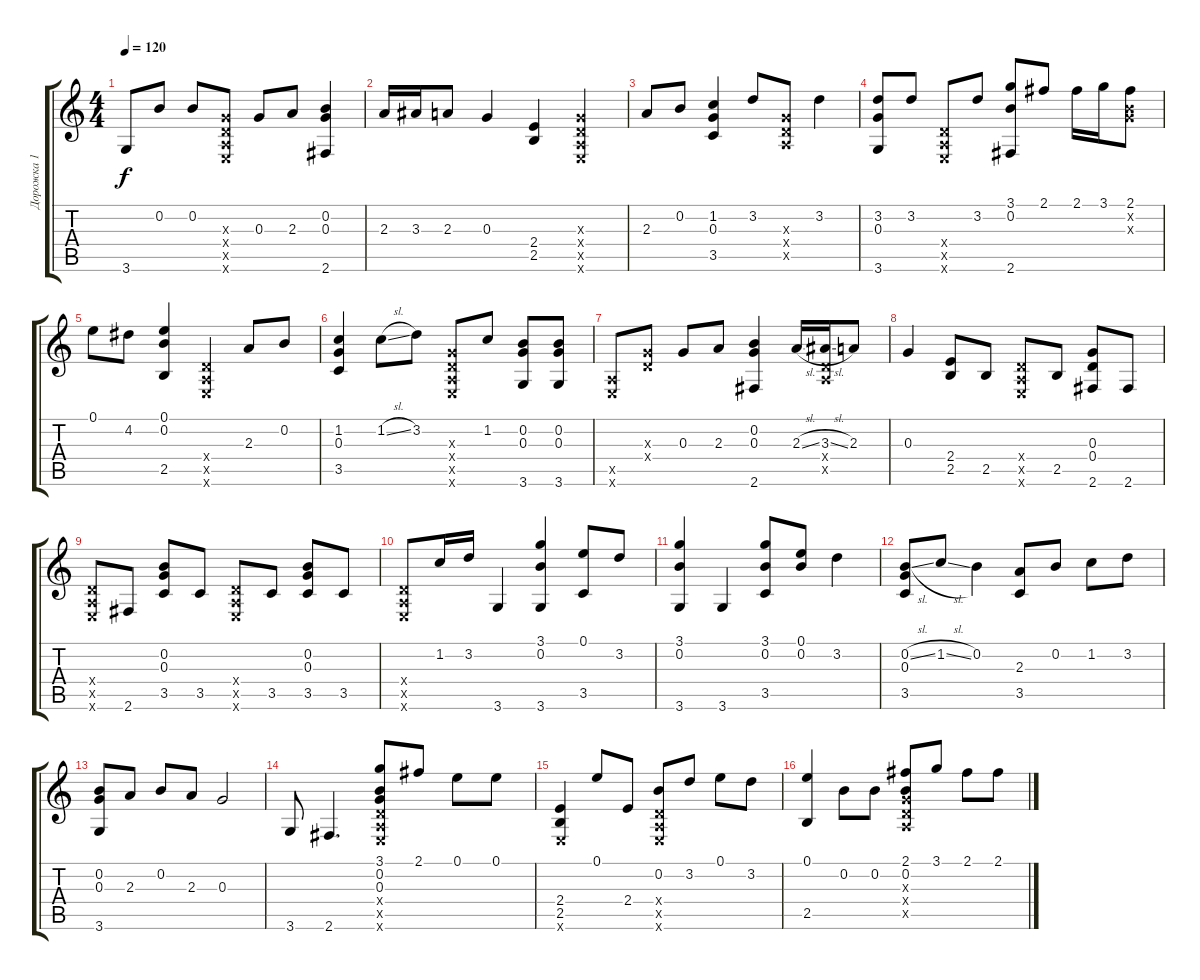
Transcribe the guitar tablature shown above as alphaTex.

\track ("Дорожка 1" "Дорожка 1") {instrument acousticguitarsteel}
\staff {score tabs}
\tuning (E4 B3 G3 D3 A2 E2) {hide}
\ts (4 4)
\tempo 120
\clef g2
\ks c
3.6.8{dy f} 0.2.8 0.2.8 (0.3{x} 0.4{x} 0.5{x} 0.6{x}).8 0.3.8 2.3.8 (0.2 0.3 2.6).4 |
2.3.16 3.3.16 2.3.8 0.3.4 (2.4 2.5).4 (0.3{x} 0.4{x} 0.5{x} 0.6{x}).4 |
2.3.8 0.2.8 (1.2 0.3 3.5).4 3.2.8 (0.3{x} 0.4{x} 0.5{x}).8 3.2.4 |
(3.2 0.3 3.6).8 3.2.8 (0.4{x} 0.5{x} 0.6{x}).8 3.2.8 (3.1 0.2 2.6).8 2.1.8 2.1.16 3.1.16 (2.1 0.2{x} 0.3{x}).8 |
0.1.8 4.2.8 (0.1 0.2 2.5).4 (0.4{x} 0.5{x} 0.6{x}).4 2.3.8 0.2.8 |
(1.2 0.3 3.5).4 1.2{sl}.8 3.2.8 (0.3{x} 0.4{x} 0.5{x} 0.6{x}).8 1.2.8 (0.2 0.3 3.6).8 (0.2 0.3 3.6).8 |
(0.5{x} 0.6{x}).8 (0.3{x} 0.4{x}).8 0.3.8 2.3.8 (0.2 0.3 2.6).4 2.3{sl}.16 (3.3{sl} 0.4{x} 0.5{x}).16 2.3.8 |
0.3.4 (2.4 2.5).8 2.5.8 (0.4{x} 0.5{x} 0.6{x}).8 2.5.8 (0.3 0.4 2.6).8 2.6.8 |
(0.4{x} 0.5{x} 0.6{x}).8 2.6.8 (0.2 0.3 3.5).8 3.5.8 (0.4{x} 0.5{x} 0.6{x}).8 3.5.8 (0.2 0.3 3.5).8 3.5.8 |
(0.4{x} 0.5{x} 0.6{x}).8 1.2.16 3.2.16 3.6.4 (3.1 0.2 3.6).4 (0.1 3.5).8 3.2.8 |
(3.1 0.2 3.6).4 3.6.4 (3.1 0.2 3.5).8 (0.1 0.2).8 3.2.4 |
(0.2{sl} 0.3 3.5).8 1.2{sl}.8 0.2.4 (2.3 3.5).8 0.2.8 1.2.8 3.2.8 |
(0.2 0.3 3.6).8 2.3.8 0.2.8 2.3.8 0.3.2 |
3.6.8 2.6.4{d} (3.1 0.2 0.3 0.4{x} 0.5{x} 0.6{x}).8 2.1.8 0.1.8 0.1.8 |
(2.4 2.5 0.6{x}).4 0.1.8 2.4.8 (0.2 0.4{x} 0.5{x} 0.6{x}).8 3.2.8 0.1.8 3.2.8 |
(0.1 2.5).4 0.2.8 0.2.8 (2.1 0.2 0.3{x} 0.4{x} 0.5{x}).8 3.1.8 2.1.8 2.1.8
